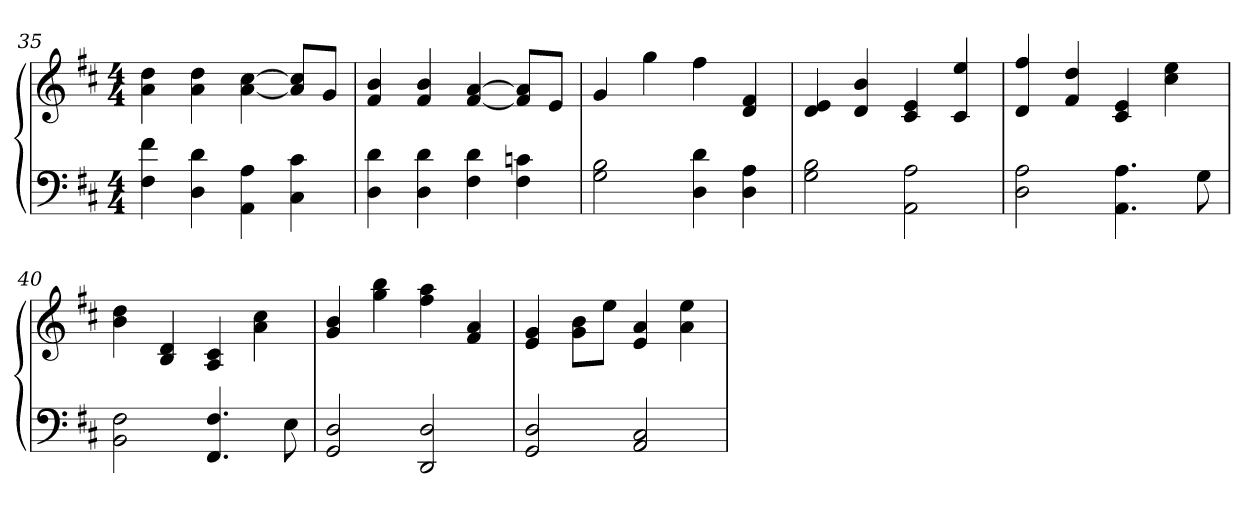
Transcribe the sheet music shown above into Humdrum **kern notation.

**kern	**kern
*part1	*part1
*staff2	*staff1
!!LO:LB:g=z
*clefF4	*clefG2
*k[f#c#]	*k[f#c#]
*D:	*D:
*M4/4	*M4/4
=35	=35
4f#\ 4F#\	4dd\ 4a\
4d\ 4D\	4a\ 4dd\
4A\ 4AA\	[4a\ [4cc#\
4C#\ 4c#\	8cc#]/ 8a]/L
.	8g/J
=36	=36
4d\ 4D\	4f#/ 4b/
4d\ 4D\	4f#/ 4b/
4d\ 4F#\	[4f#/ [4a/
4F#\ 4cn\	8a]/ 8f#]/L
.	8e/J
=37	=37
2G\ 2B\	4g/
.	4gg\
4d\ 4D\	4ff#\
4A\ 4D\	4d/ 4f#/
=38	=38
2B\ 2G\	4d/ 4e/
.	4d/ 4b/
2AA\ 2A\	4c#/ 4e/
.	4ee/ 4c#/
=39	=39
2A\ 2D\	4d/ 4ff#/
.	4f#/ 4dd/
4.A\ 4.AA\	4c#/ 4e/
.	4ee\ 4cc#\
8G\	.
!!LO:LB:g=z
=40	=40
2F#\ 2BB\	4dd\ 4b\
.	4d/ 4B/
4.F#/ 4.FF#/	4A/ 4c#/
.	4cc#\ 4a\
8E\	.
=41	=41
2GG/ 2D/	4g/ 4b/
.	4gg\ 4bb\
2DD/ 2D/	4ff#\ 4aa\
.	4a/ 4f#/
=42	=42
2GG/ 2D/	4e/ 4g/
.	8b\ 8g\L
.	8ee\J
2AA/ 2C#/	4a/ 4e/
.	4ee\ 4a\
=	=
*-	*-
